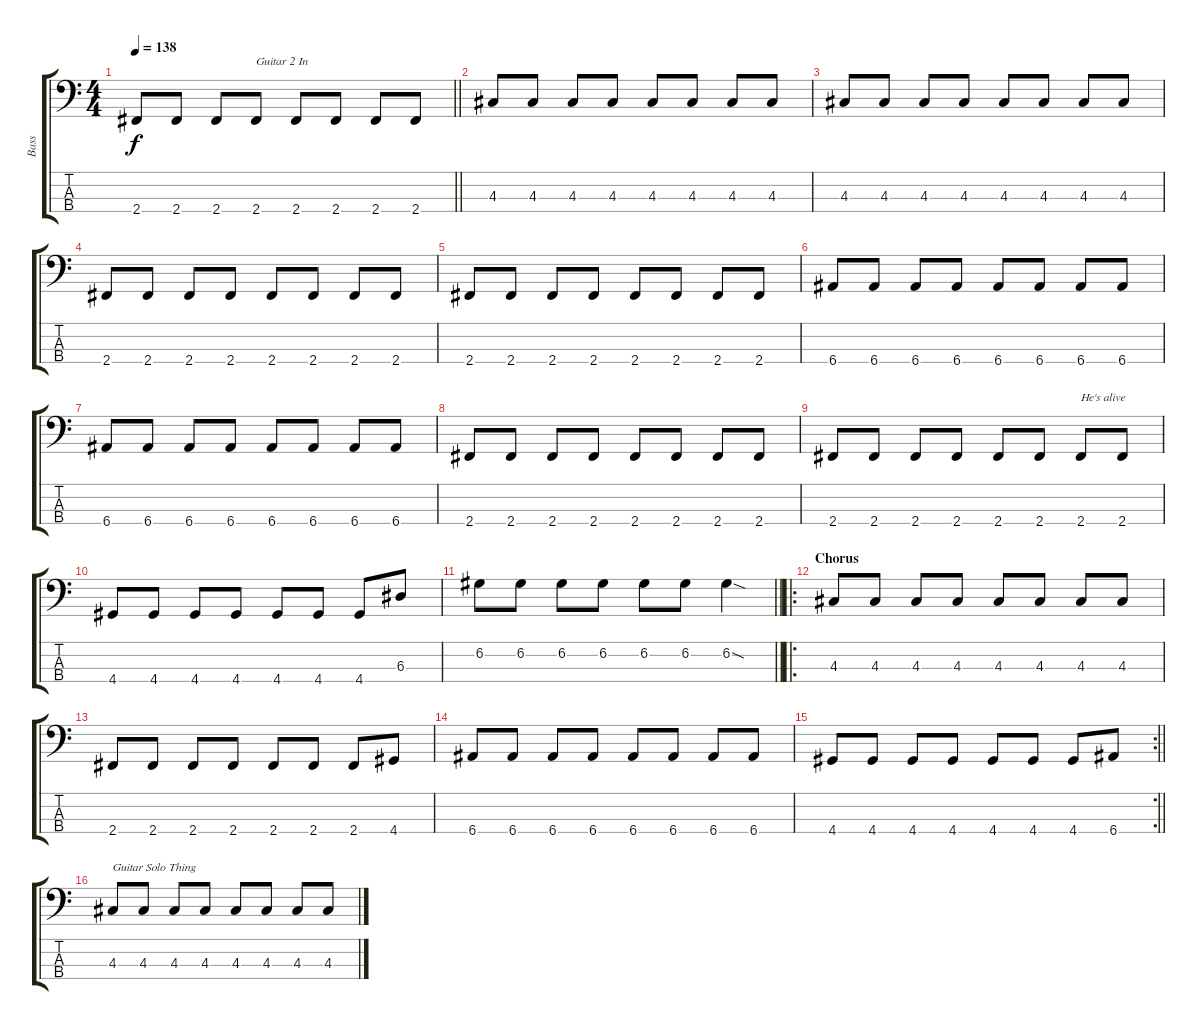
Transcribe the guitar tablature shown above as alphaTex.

\track ("Bass" "Bass") {mute instrument electricbassfinger}
\staff {score tabs}
\tuning (G2 D2 A1 E1) {hide}
\ts (4 4)
\tempo 138
\clef f4
\barLineRight lightlight
\ks c
2.4.8{dy f} 2.4.8 2.4.8 2.4.8{txt "Guitar 2 In"} 2.4.8 2.4.8 2.4.8 2.4.8 |
4.3.8 4.3.8 4.3.8 4.3.8 4.3.8 4.3.8 4.3.8 4.3.8 |
4.3.8 4.3.8 4.3.8 4.3.8 4.3.8 4.3.8 4.3.8 4.3.8 |
2.4.8 2.4.8 2.4.8 2.4.8 2.4.8 2.4.8 2.4.8 2.4.8 |
2.4.8 2.4.8 2.4.8 2.4.8 2.4.8 2.4.8 2.4.8 2.4.8 |
6.4.8 6.4.8 6.4.8 6.4.8 6.4.8 6.4.8 6.4.8 6.4.8 |
6.4.8 6.4.8 6.4.8 6.4.8 6.4.8 6.4.8 6.4.8 6.4.8 |
2.4.8 2.4.8 2.4.8 2.4.8 2.4.8 2.4.8 2.4.8 2.4.8 |
2.4.8 2.4.8 2.4.8 2.4.8 2.4.8 2.4.8 2.4.8{txt "He's alive"} 2.4.8 |
4.4.8 4.4.8 4.4.8 4.4.8 4.4.8 4.4.8 4.4.8 6.3.8 |
\barLineRight lightlight
6.2.8 6.2.8 6.2.8 6.2.8 6.2.8 6.2.8 6.2{sod}.4 |
\ro
\section ("" "Chorus")
4.3.8 4.3.8 4.3.8 4.3.8 4.3.8 4.3.8 4.3.8 4.3.8 |
2.4.8 2.4.8 2.4.8 2.4.8 2.4.8 2.4.8 2.4.8 4.4.8 |
6.4.8 6.4.8 6.4.8 6.4.8 6.4.8 6.4.8 6.4.8 6.4.8 |
\rc 2
\barLineRight lightlight
4.4.8 4.4.8 4.4.8 4.4.8 4.4.8 4.4.8 4.4.8 6.4.8 |
4.3.8{txt "Guitar Solo Thing"} 4.3.8 4.3.8 4.3.8 4.3.8 4.3.8 4.3.8 4.3.8
